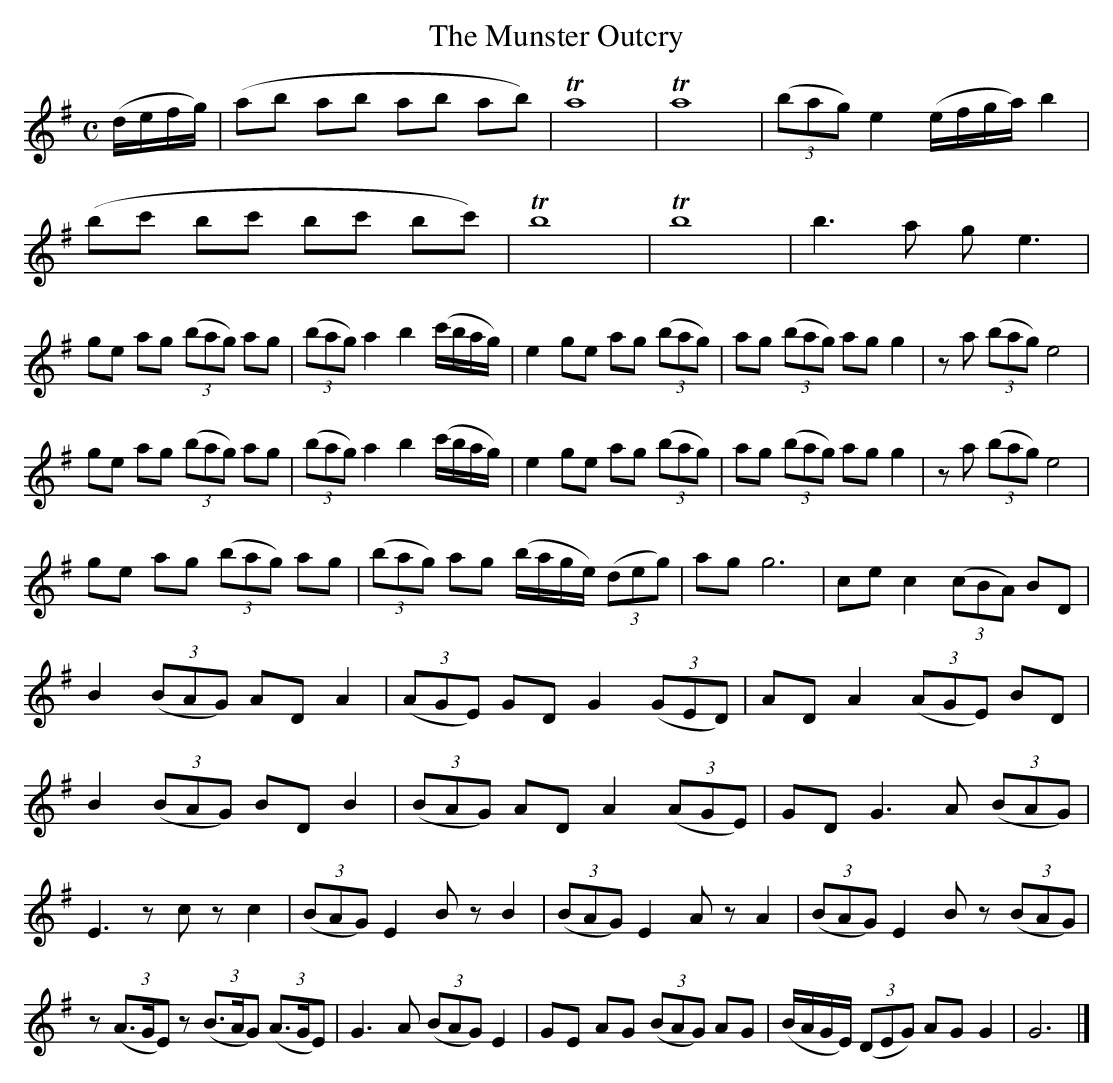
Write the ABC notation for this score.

X:1
T: The Munster Outcry
M:C
L:1/8
K:G
(d/e/f/g/) | (ab ab ab ab) | Ta8 | Ta8 | ((3bag) e2 (e/f/g/a/) b2 |
(bc' bc' bc' bc') | Tb8 | Tb8 | b3 a g e3 |
ge ag ((3bag) ag | ((3bag) a2 b2 (c'/b/a/g/) |\
e2 ge ag ((3bag) | ag ((3bag) ag g2 | z a ((3bag) e4 |
ge ag ((3bag) ag | ((3bag) a2 b2 (c'/b/a/g/)|\
e2 ge ag ((3bag)| ag ((3bag) ag g2 | z a ((3bag) e4 |
ge ag ((3bag) ag | ((3bag) ag (b/a/g/e/) ((3deg) | ag g6 | ce c2 ((3cBA) BD |
B2 ((3BAG) AD A2 | ((3AGE) GD G2 ((3GED) | AD A2 ((3AGE) BD |
B2 ((3BAG) BD B2 | ((3BAG) AD A2 ((3AGE) | GD G3 A ((3BAG) |
E3 z c z c2 | ((3BAG) E2 B z B2 | ((3BAG) E2 A z A2 | ((3BAG) E2 B z ((3BAG) |
z ((3A>GE) z ((3B>AG) ((3A>GE) | G3 A ((3BAG) E2 | GE AG ((3BAG) AG | (B/A/G/E/) ((3DEG) AG G2 | G6 |]
